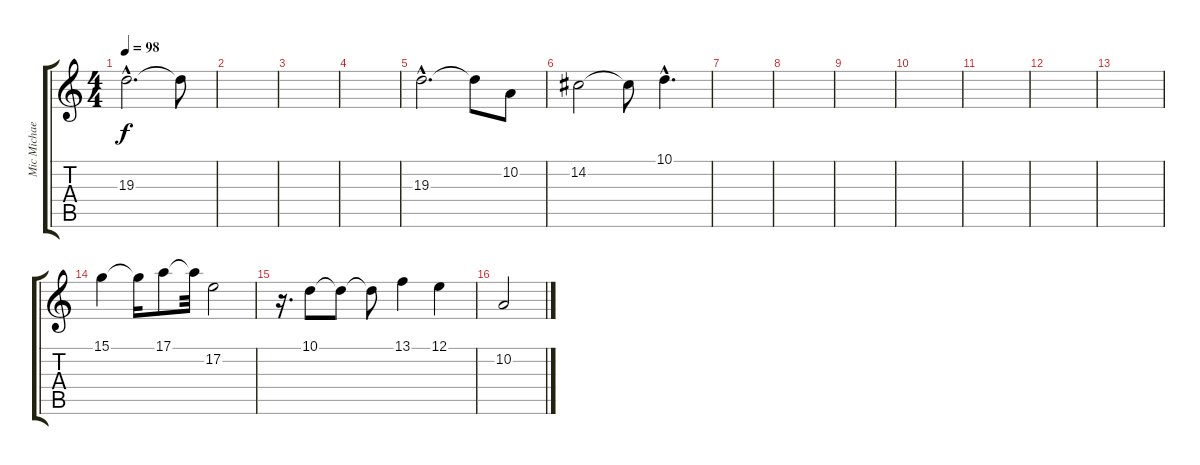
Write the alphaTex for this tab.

\track ("Mic Michaeli" "Mic Michae") {instrument stringensemble1}
\staff {score tabs}
\tuning (E4 B3 G3 D3 A2 E2) {hide}
\ts (4 4)
\tempo 98
\clef g2
\ks c
19.3{hac}.2{d dy f} 19.3{t}.8 |
|
|
|
19.3{hac}.2{d} 19.3{t}.8 10.2.8 |
14.2.2 14.2{t}.8 10.1{hac}.4{d} |
|
|
|
|
|
|
|
15.1.4 15.1{t}.16 17.1.8 17.1{t}.32 17.2.2 |
r.16{d} 10.1.8 10.1{t}.8 10.1{t}.8 13.1.4 12.1.4 |
10.2.2
